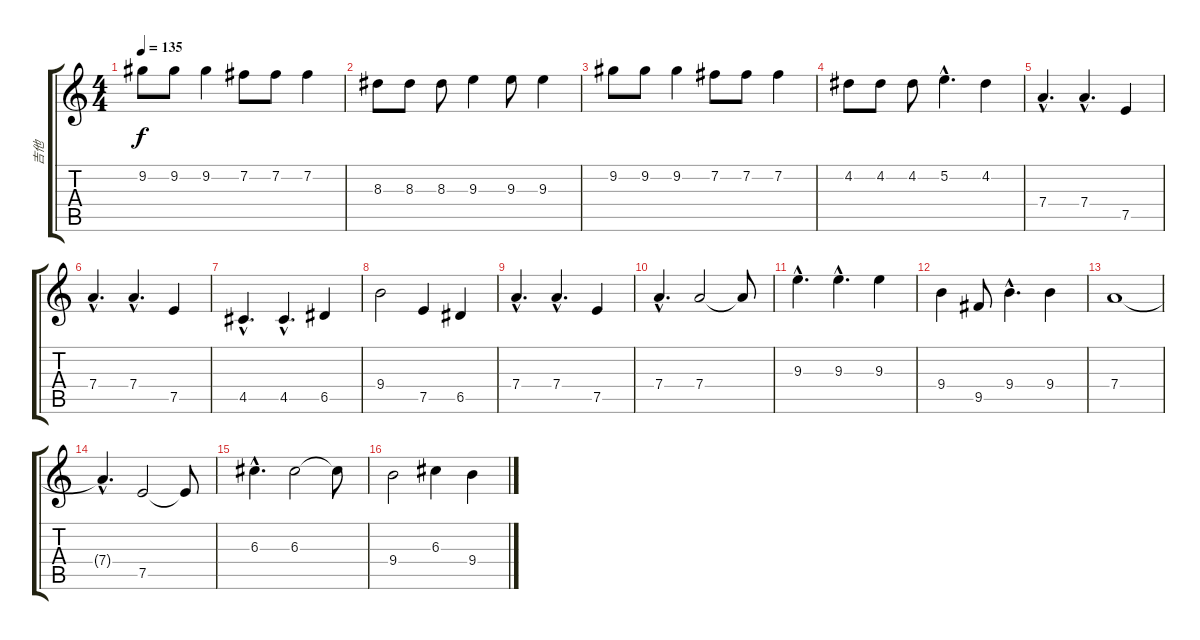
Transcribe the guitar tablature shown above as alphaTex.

\track ("吉他" "吉他") {instrument acousticguitarsteel}
\staff {score tabs}
\tuning (E4 B3 G3 D3 A2 E2) {hide}
\ts (4 4)
\tempo 135
\clef g2
\ks c
9.2.8{dy f} 9.2.8 9.2.4 7.2.8 7.2.8 7.2.4 |
8.3.8 8.3.8 8.3.8 9.3.4 9.3.8 9.3.4 |
9.2.8 9.2.8 9.2.4 7.2.8 7.2.8 7.2.4 |
4.2.8 4.2.8 4.2.8 5.2{hac}.4{d} 4.2.4 |
7.4{hac}.4{d} 7.4{hac}.4{d} 7.5.4 |
7.4{hac}.4{d} 7.4{hac}.4{d} 7.5.4 |
4.5{hac}.4{d} 4.5{hac}.4{d} 6.5.4 |
9.4.2 7.5.4 6.5.4 |
7.4{hac}.4{d} 7.4{hac}.4{d} 7.5.4 |
7.4{hac}.4{d} 7.4.2 7.4{t}.8 |
9.3{hac}.4{d} 9.3{hac}.4{d} 9.3.4 |
9.4.4 9.5.8 9.4{hac}.4{d} 9.4.4 |
7.4.1 |
7.4{hac t}.4{d} 7.5.2 7.5{t}.8 |
6.3{hac}.4{d} 6.3.2 6.3{t}.8 |
9.4.2 6.3.4 9.4.4
